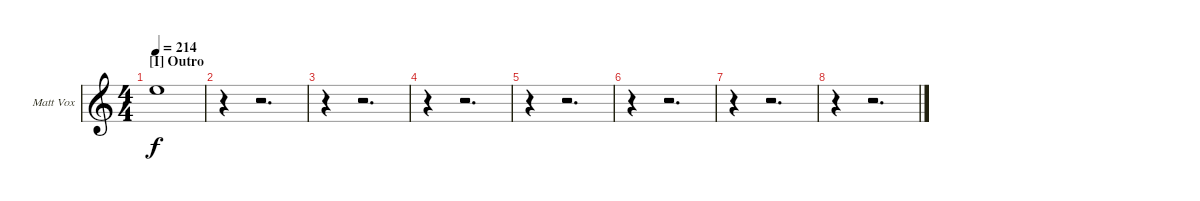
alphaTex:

\bracketExtendMode groupsimilarinstruments
\firstSystemTrackNameOrientation horizontal
\otherSystemsTrackNameOrientation horizontal
\track ("Matt Skiba - Vocals" "Matt Vox") {instrument distortionguitar}
\staff {score}
\tuning (E4 B3 G3 D3 A2 E2)
\ts (4 4)
\section ("I" "Outro")
\tempo 214
\clef g2
\ks c
5.2.1{dy f} |
r.4 r.2{d} |
r.4 r.2{d} |
r.4 r.2{d} |
r.4 r.2{d} |
r.4 r.2{d} |
r.4 r.2{d} |
r.4 r.2{d}
